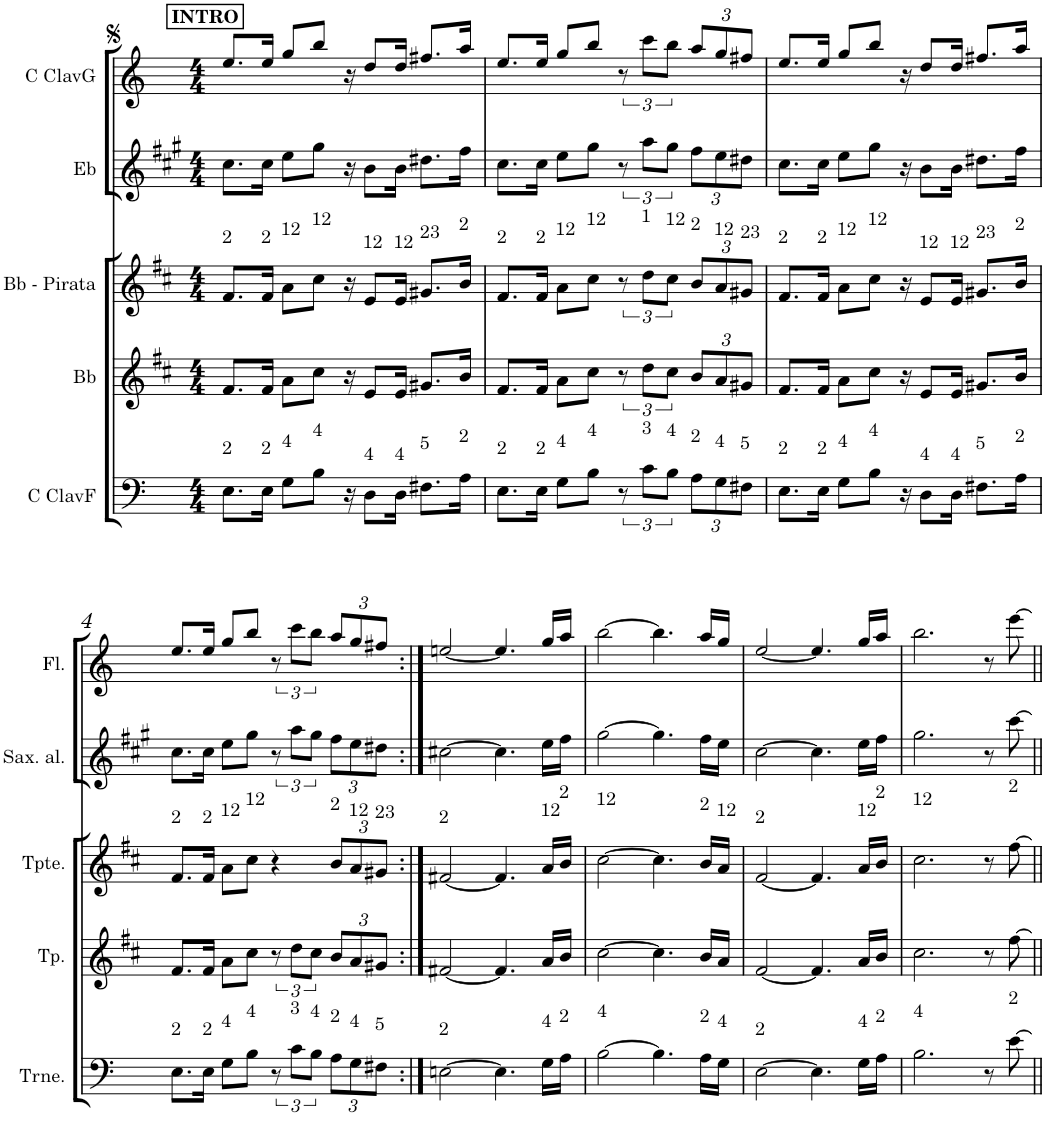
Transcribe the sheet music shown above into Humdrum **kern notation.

**kern	**kern	**kern	**kern	**kern
*part5	*part4	*part3	*part2	*part1
*staff5	*staff4	*staff3	*staff2	*staff1
*I"C ClavF	*I"Bb	*I"Bb - Pirata	*I"Eb	*I"C ClavG
*clefF4	*clefG2	*clefG2	*clefG2	*clefG2
*	*Trd1c2	*Trd1c2	*Trd5c9	*
*k[]	*k[f#c#]	*k[f#c#]	*k[f#c#g#]	*k[]
*M4/4	*M4/4	*M4/4	*M4/4	*M4/4
!!LO:REH:place=s1:a:B:cj:t=INTRO
=1	=1	=1	=1	=1
!	!	!LO:TX:a:t=2	!	!
!LO:TX:a:t=2	!	!	!	!
8.E\L	8.f#/L	8.f#/L	8.cc#\L	8.ee/L
!	!	!LO:TX:a:t=2	!	!
!LO:TX:a:t=2	!	!	!	!
16E\Jk	16f#/Jk	16f#/Jk	16cc#\Jk	16ee/Jk
!	!	!LO:TX:a:t=12	!	!
!LO:TX:a:t=4	!	!	!	!
8G\L	8a\L	8a\L	8ee\L	8gg/L
!	!	!LO:TX:a:t=12	!	!
!LO:TX:a:t=4	!	!	!	!
8B\J	8cc#\J	8cc#\J	8gg#\J	8bb/J
16r	16r	16r	16r	16r
!	!	!LO:TX:a:t=12	!	!
!LO:TX:a:t=4	!	!	!	!
8D\L	8e/L	8e/L	8b\L	8dd/L
!	!	!LO:TX:a:t=12	!	!
!LO:TX:a:t=4	!	!	!	!
16D\Jk	16e/Jk	16e/Jk	16b\Jk	16dd/Jk
!	!	!LO:TX:a:t=23	!	!
!LO:TX:a:t=5	!	!	!	!
8.F#X\L	8.g#X/L	8.g#X/L	8.dd#X\L	8.ff#X/L
!	!	!LO:TX:a:t=2	!	!
!LO:TX:a:t=2	!	!	!	!
16A\Jk	16b/Jk	16b/Jk	16ff#\Jk	16aa/Jk
=2	=2	=2	=2	=2
!	!	!LO:TX:a:t=2	!	!
!LO:TX:a:t=2	!	!	!	!
8.E\L	8.f#/L	8.f#/L	8.cc#\L	8.ee/L
!	!	!LO:TX:a:t=2	!	!
!LO:TX:a:t=2	!	!	!	!
16E\Jk	16f#/Jk	16f#/Jk	16cc#\Jk	16ee/Jk
!	!	!LO:TX:a:t=12	!	!
!LO:TX:a:t=4	!	!	!	!
8G\L	8a\L	8a\L	8ee\L	8gg/L
!	!	!LO:TX:a:t=12	!	!
!LO:TX:a:t=4	!	!	!	!
8B\J	8cc#\J	8cc#\J	8gg#\J	8bb/J
12r	12r	12r	12r	12r
!	!	!LO:TX:a:t=1	!	!
!LO:TX:a:t=3	!	!	!	!
12c\L	12dd\L	12dd\L	12aa\L	12ccc\L
!	!	!LO:TX:a:t=12	!	!
!LO:TX:a:t=4	!	!	!	!
12B\J	12cc#\J	12cc#\J	12gg#\J	12bb\J
*Xbrackettup	*Xbrackettup	*Xbrackettup	*Xbrackettup	*Xbrackettup
!	!	!LO:TX:a:t=2	!	!
!LO:TX:a:t=2	!	!	!	!
12A\L	12b/L	12b/L	12ff#\L	12aa/L
!	!	!LO:TX:a:t=12	!	!
!LO:TX:a:t=4	!	!	!	!
12G\	12a/	12a/	12ee\	12gg/
!	!	!LO:TX:a:t=23	!	!
!LO:TX:a:t=5	!	!	!	!
12F#X\J	12g#X/J	12g#X/J	12dd#X\J	12ff#X/J
=3	=3	=3	=3	=3
!	!	!LO:TX:a:t=2	!	!
!LO:TX:a:t=2	!	!	!	!
8.E\L	8.f#/L	8.f#/L	8.cc#\L	8.ee/L
!	!	!LO:TX:a:t=2	!	!
!LO:TX:a:t=2	!	!	!	!
16E\Jk	16f#/Jk	16f#/Jk	16cc#\Jk	16ee/Jk
!	!	!LO:TX:a:t=12	!	!
!LO:TX:a:t=4	!	!	!	!
8G\L	8a\L	8a\L	8ee\L	8gg/L
!	!	!LO:TX:a:t=12	!	!
!LO:TX:a:t=4	!	!	!	!
8B\J	8cc#\J	8cc#\J	8gg#\J	8bb/J
16r	16r	16r	16r	16r
!	!	!LO:TX:a:t=12	!	!
!LO:TX:a:t=4	!	!	!	!
8D\L	8e/L	8e/L	8b\L	8dd/L
!	!	!LO:TX:a:t=12	!	!
!LO:TX:a:t=4	!	!	!	!
16D\Jk	16e/Jk	16e/Jk	16b\Jk	16dd/Jk
!	!	!LO:TX:a:t=23	!	!
!LO:TX:a:t=5	!	!	!	!
8.F#X\L	8.g#X/L	8.g#X/L	8.dd#X\L	8.ff#X/L
!	!	!LO:TX:a:t=2	!	!
!LO:TX:a:t=2	!	!	!	!
16A\Jk	16b/Jk	16b/Jk	16ff#\Jk	16aa/Jk
!!LO:LB:g=z
=4	=4	=4	=4	=4
!	!	!LO:TX:a:t=2	!	!
!LO:TX:a:t=2	!	!	!	!
8.E\L	8.f#/L	8.f#/L	8.cc#\L	8.ee/L
!	!	!LO:TX:a:t=2	!	!
!LO:TX:a:t=2	!	!	!	!
16E\Jk	16f#/Jk	16f#/Jk	16cc#\Jk	16ee/Jk
!	!	!LO:TX:a:t=12	!	!
!LO:TX:a:t=4	!	!	!	!
8G\L	8a\L	8a\L	8ee\L	8gg/L
!	!	!LO:TX:a:t=12	!	!
!LO:TX:a:t=4	!	!	!	!
8B\J	8cc#\J	8cc#\J	8gg#\J	8bb/J
*brackettup	*brackettup	*	*brackettup	*brackettup
12r	12r	4r	12r	12r
!LO:TX:a:t=3	!	!	!	!
12c\L	12dd\L	.	12aa\L	12ccc\L
!LO:TX:a:t=4	!	!	!	!
12B\J	12cc#\J	.	12gg#\J	12bb\J
*Xbrackettup	*Xbrackettup	*	*Xbrackettup	*Xbrackettup
!	!	!LO:TX:a:t=2	!	!
!LO:TX:a:t=2	!	!	!	!
12A\L	12b/L	12b/L	12ff#\L	12aa/L
!	!	!LO:TX:a:t=12	!	!
!LO:TX:a:t=4	!	!	!	!
12G\	12a/	12a/	12ee\	12gg/
!	!	!LO:TX:a:t=23	!	!
!LO:TX:a:t=5	!	!	!	!
12F#X\J	12g#X/J	12g#X/J	12dd#X\J	12ff#X/J
=5:|!	=5:|!	=5:|!	=5:|!	=5:|!
!	!	!LO:TX:a:t=2	!	!
!LO:TX:a:t=2	!	!	!	!
[>2En\	[<2f#X/	[<2f#X/	[>2cc#X\	[<2een/
4.E\]	4.f#/]	4.f#/]	4.cc#\]	4.ee/]
!	!	!LO:TX:a:t=12	!	!
!LO:TX:a:t=4	!	!	!	!
16G\LL	16a/LL	16a/LL	16ee\LL	16gg/LL
!	!	!LO:TX:a:t=2	!	!
!LO:TX:a:t=2	!	!	!	!
16A\JJ	16b/JJ	16b/JJ	16ff#\JJ	16aa/JJ
=6	=6	=6	=6	=6
!	!	!LO:TX:a:t=12	!	!
!LO:TX:a:t=4	!	!	!	!
[>2B\	[>2cc#\	[>2cc#\	[>2gg#\	[>2bb\
4.B\]	4.cc#\]	4.cc#\]	4.gg#\]	4.bb\]
!	!	!LO:TX:a:t=2	!	!
!LO:TX:a:t=2	!	!	!	!
16A\LL	16b/LL	16b/LL	16ff#\LL	16aa/LL
!	!	!LO:TX:a:t=12	!	!
!LO:TX:a:t=4	!	!	!	!
16G\JJ	16a/JJ	16a/JJ	16ee\JJ	16gg/JJ
=7	=7	=7	=7	=7
!	!	!LO:TX:a:t=2	!	!
!LO:TX:a:t=2	!	!	!	!
[>2E\	[<2f#/	[<2f#/	[>2cc#\	[<2ee/
4.E\]	4.f#/]	4.f#/]	4.cc#\]	4.ee/]
!	!	!LO:TX:a:t=12	!	!
!LO:TX:a:t=4	!	!	!	!
16G\LL	16a/LL	16a/LL	16ee\LL	16gg/LL
!	!	!LO:TX:a:t=2	!	!
!LO:TX:a:t=2	!	!	!	!
16A\JJ	16b/JJ	16b/JJ	16ff#\JJ	16aa/JJ
=8	=8	=8	=8	=8
!	!	!LO:TX:a:t=12	!	!
!LO:TX:a:t=4	!	!	!	!
2.B\	2.cc#\	2.cc#\	2.gg#\	2.bb\
8r	8r	8r	8r	8r
!	!	!LO:TX:a:t=2	!	!
!LO:TX:a:t=2	!	!	!	!
[>8e\	[>8ff#\	[>8ff#\	[>8ccc#\	[>8eee\
=||	=||	=||	=||	=||
*-	*-	*-	*-	*-
